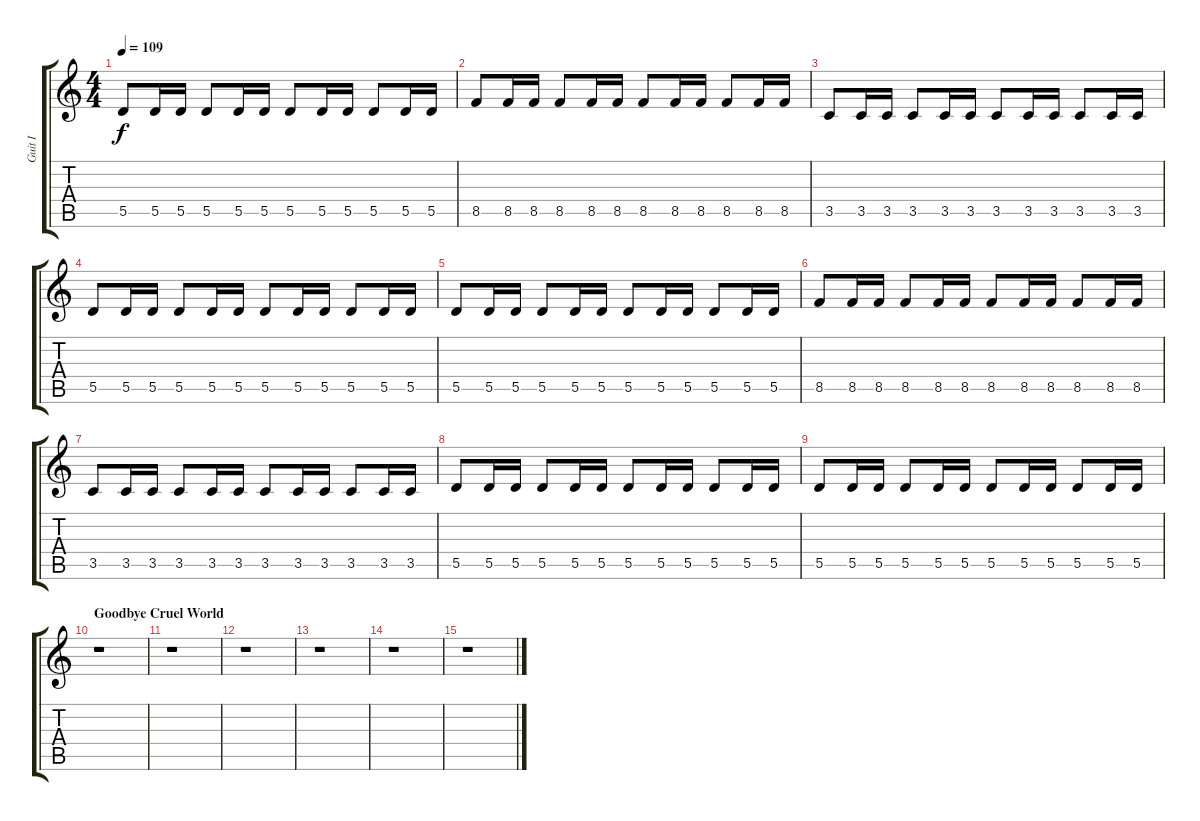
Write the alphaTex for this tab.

\track ("Guit I" "Guit I") {instrument electricguitarclean}
\staff {score tabs}
\tuning (E4 B3 G3 D3 A2 E2) {hide}
\ts (4 4)
\tempo 109
\clef g2
\ks c
5.5.8{dy f} 5.5.16 5.5.16 5.5.8 5.5.16 5.5.16 5.5.8 5.5.16 5.5.16 5.5.8 5.5.16 5.5.16 |
8.5.8 8.5.16 8.5.16 8.5.8 8.5.16 8.5.16 8.5.8 8.5.16 8.5.16 8.5.8 8.5.16 8.5.16 |
3.5.8 3.5.16 3.5.16 3.5.8 3.5.16 3.5.16 3.5.8 3.5.16 3.5.16 3.5.8 3.5.16 3.5.16 |
5.5.8 5.5.16 5.5.16 5.5.8 5.5.16 5.5.16 5.5.8 5.5.16 5.5.16 5.5.8 5.5.16 5.5.16 |
5.5.8 5.5.16 5.5.16 5.5.8 5.5.16 5.5.16 5.5.8 5.5.16 5.5.16 5.5.8 5.5.16 5.5.16 |
8.5.8 8.5.16 8.5.16 8.5.8 8.5.16 8.5.16 8.5.8 8.5.16 8.5.16 8.5.8 8.5.16 8.5.16 |
3.5.8 3.5.16 3.5.16 3.5.8 3.5.16 3.5.16 3.5.8 3.5.16 3.5.16 3.5.8 3.5.16 3.5.16 |
5.5.8 5.5.16 5.5.16 5.5.8 5.5.16 5.5.16 5.5.8 5.5.16 5.5.16 5.5.8 5.5.16 5.5.16 |
5.5.8 5.5.16 5.5.16 5.5.8 5.5.16 5.5.16 5.5.8 5.5.16 5.5.16 5.5.8 5.5.16 5.5.16 |
\section ("" "Goodbye Cruel World")
r.1 |
r.1 |
r.1 |
r.1 |
r.1 |
r.1
